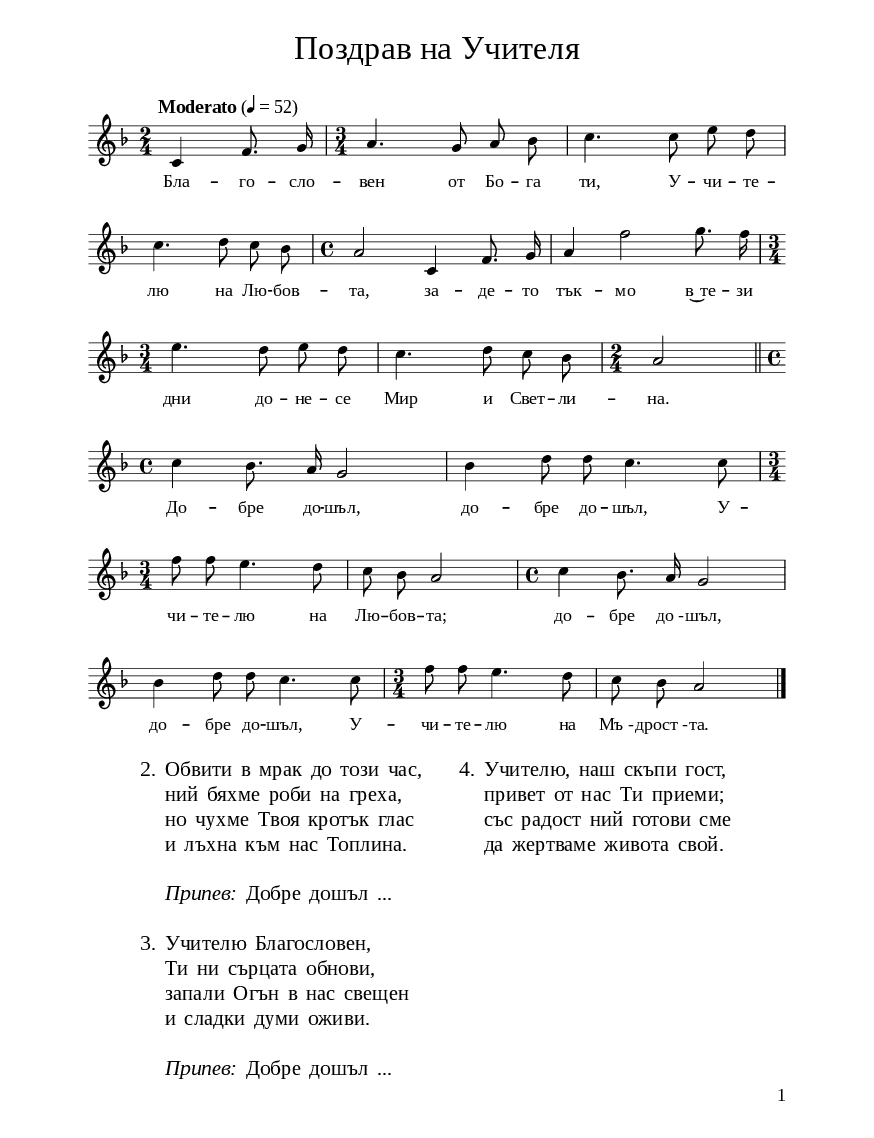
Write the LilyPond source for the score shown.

\version "2.24.2"

% include paper part and global functions
\include "include/globals.ily"

\bookpart {
  \label #'ref044
  \tocItem \markup "Поздрав на Учителя"
  \include "include/bookpart-paper.ily"
  \score {
    \include "include/score-layout.ily"

    \new Voice \absolute  {
      \clef treble
      \key f \major
      \time 2/4
      \tempoFunc "Moderato" 4 "52"
      \autoBeamOff


      c'4 f'8. g'16 | \time 3/4 a'4. g'8 a' bes' | c''4. c''8 e'' d'' | \break

      c''4. d''8 c'' bes'  | \time 4/4  a'2 c'4 f'8. g'16 | a'4 f''2 g''8. f''16  | \break

      \time 3/4  e''4. d''8 e'' d'' | c''4. d''8 c'' bes'  | \time 2/4 a'2 \bar"||" \break  \time 4/4  c''4   bes'8. a'16 g'2|

      bes'4  d''8 d'' c''4. c''8  | \break

      \time 3/4  f''8 f'' e''4.  d''8 | c'' bes' a'2 | \time 4/4 c''4  bes'8. a'16 g'2 \break |

      bes'4 d''8 d'' c''4. c''8 \time 3/4  f''8 f'' e''4. d''8 | c'' bes' a'2 \bar "|."

    }

    \addlyrics {
      Бла -- го -- сло -- вен от Бо -- га ти, У -- чи -- те --
      лю на Лю -- бов -- та, за -- де -- то тък -- мо
      в~те -- зи дни до -- не -- се Мир и Свет -- ли -- на.
      До -- бре до -- шъл, до -- бре до -- шъл,
      У -- чи -- те -- лю на Лю -- бов -- та; до --
      бре "до -" -- шъл, до -- бре до -- шъл, У -- чи --
      те -- лю на "Мъ -" -- "дрост -" -- та.
    }

    \header {
      title = \titleFunc "Поздрав на Учителя" "Pozdrav na Učitelja"
    }

    \midi{}

  } % score

  \markup \fontsize #bgCoupletFontSize {
    \hspace #5
    \override #`(baseline-skip . ,bgCoupletBaselineSkip)
    \column {
      \line { 2. Обвити в мрак до този час, }
      \line { "   " ний бяхме роби на греха, }

      \line { "   " но чухме Твоя кротък глас }

      \line { "   " и лъхна към нас Топлина. }
      \line { "   " }

      \line { "   " \italic{Припев: } Добре дошъл ... }
      \line { "   " }
      \line { 3. Учителю Благословен, }

      \line { "   " Ти ни сърцата обнови, }

      \line { "   " запали Огън в нас свещен }

      \line { "   " и сладки думи оживи. }

      \line { "   " }

      \line { "   " \italic{Припев:} Добре дошъл ... }

    }

    \hspace #3
    \override #`(baseline-skip . ,bgCoupletBaselineSkip)
    \column {
      \line { 4. Учителю, наш скъпи гост, }

      \line { "   " привет от нас Ти приеми; }

      \line { "   " със радост ний готови сме }

      \line { "   " да жертваме живота свой. }
    }



  } % markup



} % bookpart
